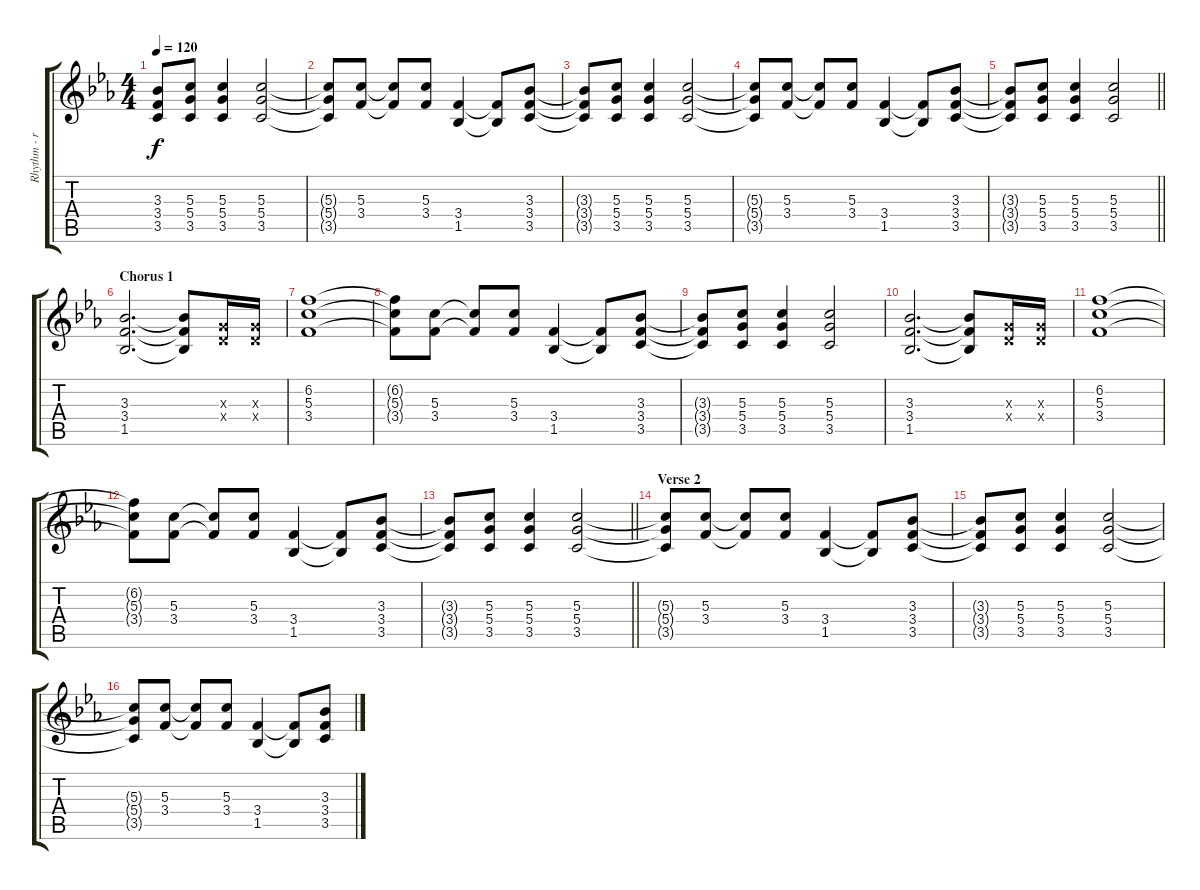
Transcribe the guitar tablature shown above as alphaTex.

\track ("Rhythm - right" "Rhythm - r") {instrument overdrivenguitar}
\staff {score tabs}
\tuning (E4 B3 G3 D3 A2 E2) {hide}
\ts (4 4)
\tempo 120
\clef g2
\ks cminor
(3.3{t} 3.4{t} 3.5{t}).8{dy f} (5.3 5.4 3.5).8 (5.3 5.4 3.5).4 (5.3 5.4 3.5).2 |
(5.3{t} 5.4{t} 3.5{t}).8 (5.3 3.4).8 (5.3{t} 3.4{t}).8 (5.3 3.4).8 (3.4 1.5).4 (3.4{t} 1.5{t}).8 (3.3 3.4 3.5).8 |
(3.3{t} 3.4{t} 3.5{t}).8 (5.3 5.4 3.5).8 (5.3 5.4 3.5).4 (5.3 5.4 3.5).2 |
(5.3{t} 5.4{t} 3.5{t}).8 (5.3 3.4).8 (5.3{t} 3.4{t}).8 (5.3 3.4).8 (3.4 1.5).4 (3.4{t} 1.5{t}).8 (3.3 3.4 3.5).8 |
\barLineRight lightlight
(3.3{t} 3.4{t} 3.5{t}).8 (5.3 5.4 3.5).8 (5.3 5.4 3.5).4 (5.3 5.4 3.5).2 |
\section ("" "Chorus 1")
(3.3 3.4 1.5).2{d} (3.3{t} 3.4{t} 1.5{t}).8 (0.3{x} 0.4{x}).16 (0.3{x} 0.4{x}).16 |
(6.2 5.3 3.4).1 |
(6.2{t} 5.3{t} 3.4{t}).8 (5.3 3.4).8 (5.3{t} 3.4{t}).8 (5.3 3.4).8 (3.4 1.5).4 (3.4{t} 1.5{t}).8 (3.3 3.4 3.5).8 |
(3.3{t} 3.4{t} 3.5{t}).8 (5.3 5.4 3.5).8 (5.3 5.4 3.5).4 (5.3 5.4 3.5).2 |
(3.3 3.4 1.5).2{d} (3.3{t} 3.4{t} 1.5{t}).8 (0.3{x} 0.4{x}).16 (0.3{x} 0.4{x}).16 |
(6.2 5.3 3.4).1 |
(6.2{t} 5.3{t} 3.4{t}).8 (5.3 3.4).8 (5.3{t} 3.4{t}).8 (5.3 3.4).8 (3.4 1.5).4 (3.4{t} 1.5{t}).8 (3.3 3.4 3.5).8 |
\barLineRight lightlight
(3.3{t} 3.4{t} 3.5{t}).8 (5.3 5.4 3.5).8 (5.3 5.4 3.5).4 (5.3 5.4 3.5).2 |
\section ("" "Verse 2")
(5.3{t} 5.4{t} 3.5{t}).8 (5.3 3.4).8 (5.3{t} 3.4{t}).8 (5.3 3.4).8 (3.4 1.5).4 (3.4{t} 1.5{t}).8 (3.3 3.4 3.5).8 |
(3.3{t} 3.4{t} 3.5{t}).8 (5.3 5.4 3.5).8 (5.3 5.4 3.5).4 (5.3 5.4 3.5).2 |
(5.3{t} 5.4{t} 3.5{t}).8 (5.3 3.4).8 (5.3{t} 3.4{t}).8 (5.3 3.4).8 (3.4 1.5).4 (3.4{t} 1.5{t}).8 (3.3 3.4 3.5).8
